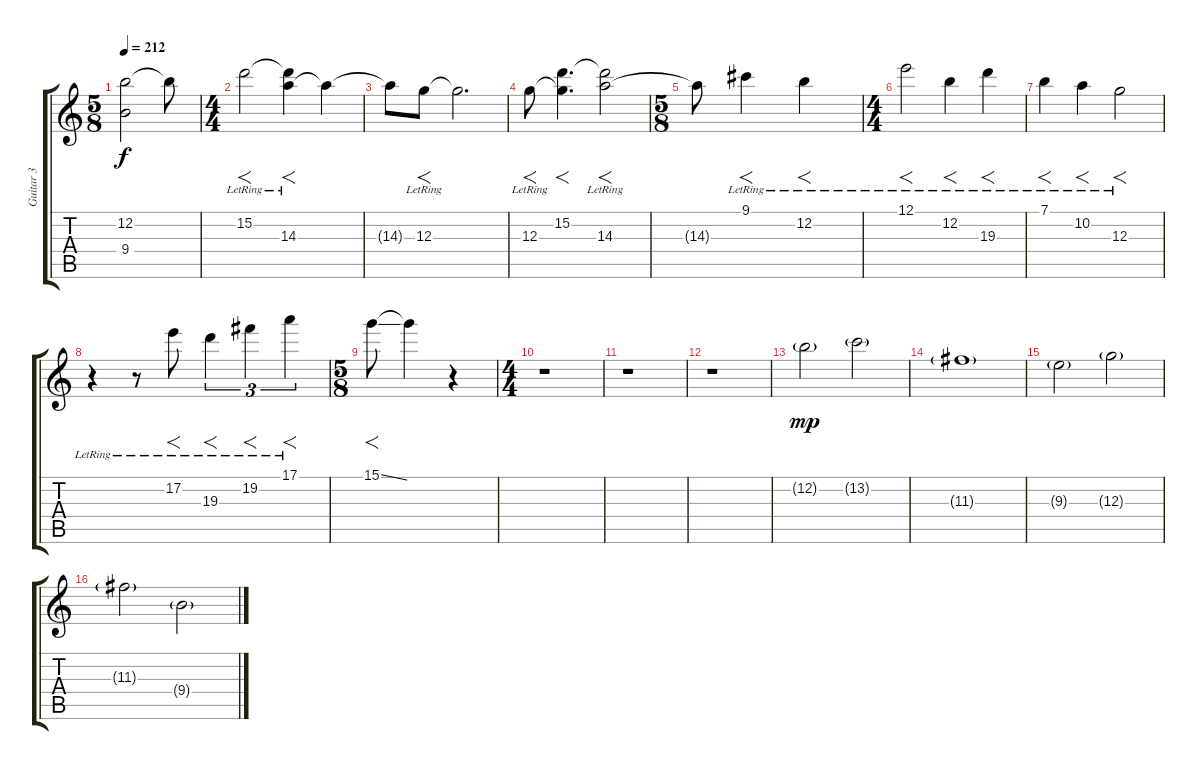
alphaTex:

\track ("Guitar 3" "Guitar 3") {instrument distortionguitar}
\staff {score tabs}
\tuning (E4 B3 G3 D3 A2 E2) {hide}
\ts (5 8)
\tempo 212
\clef g2
\ks c
(12.2{t} 9.4{t}).2{dy f} 12.2{t}.8 |
\ts (4 4)
15.2{lr}.2{f} (15.2{t} 14.3{lr}).4{f} 14.3{t}.4 |
14.3{t}.8 12.3{lr}.8{f} 12.3{t}.2{d} |
12.3{lr}.8{f} (15.2 12.3{t}).4{f d} (15.2{t} 14.3{lr}).2{f} |
\ts (5 8)
14.3{t}.8 9.1{lr}.4{f} 12.2{lr}.4{f} |
\ts (4 4)
12.1{lr}.2{f} 12.2{lr}.4{f} 19.3{lr}.4{f} |
7.1{lr}.4{f} 10.2{lr}.4{f} 12.3{lr}.2{f} |
r.4 r.8 17.2{lr}.8{f} 19.3{lr}.4{f tu (3 2)} 19.2{lr}.4{f tu (3 2)} 17.1{lr}.4{f tu (3 2)} |
\ts (5 8)
15.1{ss}.8{f} 15.1{t}.4 r.4 |
\ts (4 4)
r.1 |
r.1 |
r.1 |
12.2{g}.2{dy mp} 13.2{g}.2 |
11.3{g}.1 |
9.3{g}.2{volume 11} 12.3{g}.2 |
11.3{g}.2 9.4{g}.2
